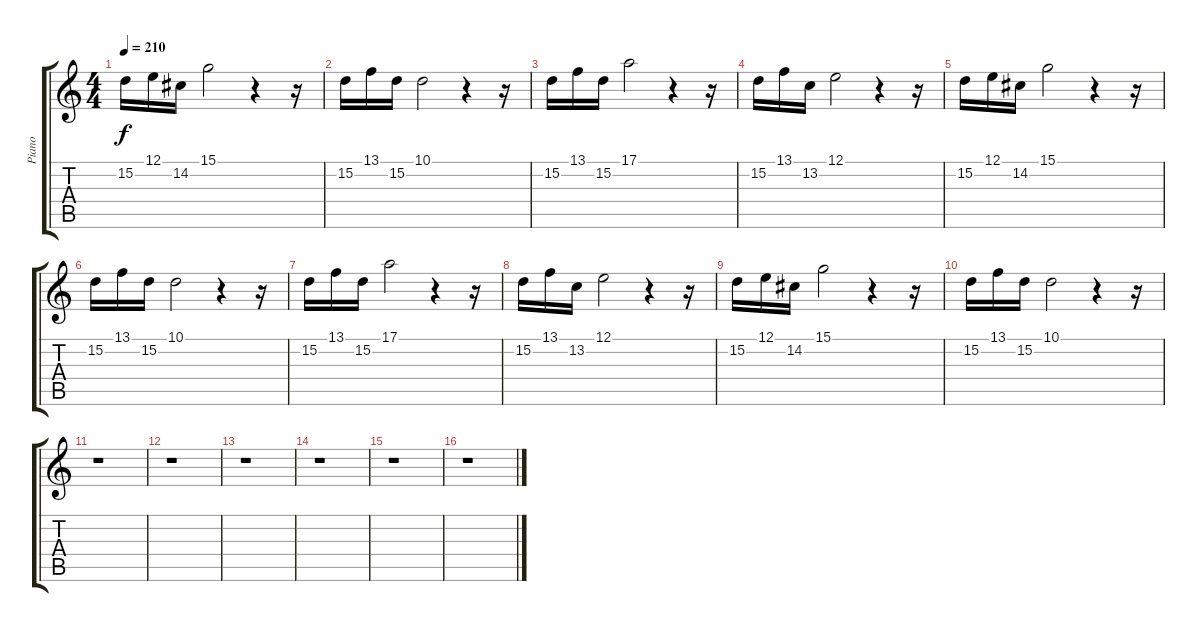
\track ("Piano" "Piano") {instrument acousticgrandpiano}
\staff {score tabs}
\tuning (E4 B3 G3 D3 A2 E2) {hide}
\ts (4 4)
\tempo 210
\clef g2
\ks c
15.2.16{dy f} 12.1.16 14.2.16 15.1.2 r.4 r.16 |
15.2.16 13.1.16 15.2.16 10.1.2 r.4 r.16 |
15.2.16 13.1.16 15.2.16 17.1.2 r.4 r.16 |
15.2.16 13.1.16 13.2.16 12.1.2 r.4 r.16 |
15.2.16 12.1.16 14.2.16 15.1.2 r.4 r.16 |
15.2.16 13.1.16 15.2.16 10.1.2 r.4 r.16 |
15.2.16 13.1.16 15.2.16 17.1.2 r.4 r.16 |
15.2.16 13.1.16 13.2.16 12.1.2 r.4 r.16 |
15.2.16 12.1.16 14.2.16 15.1.2 r.4 r.16 |
15.2.16 13.1.16 15.2.16 10.1.2 r.4 r.16 |
r.1 |
r.1 |
r.1 |
r.1 |
r.1 |
r.1
